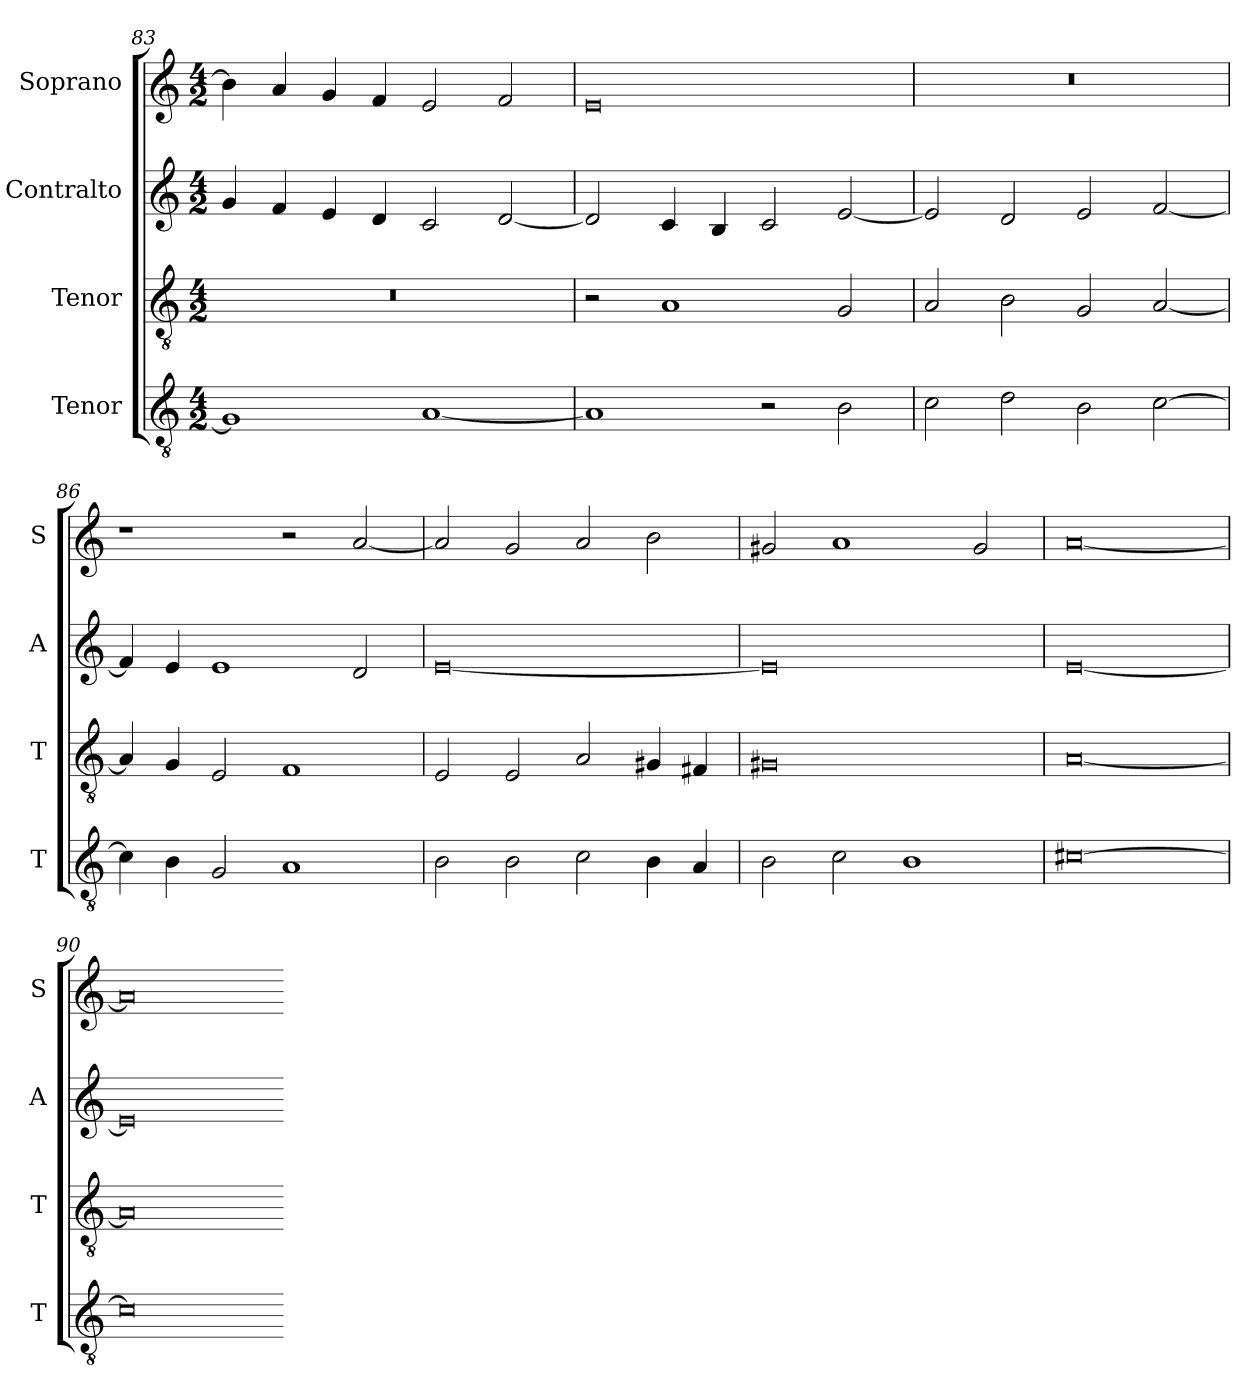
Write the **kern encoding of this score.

**kern	**kern	**kern	**kern
*part4	*part3	*part2	*part1
*staff4	*staff3	*staff2	*staff1
*I"Tenor	*I"Tenor	*I"Contralto	*I"Soprano
*I'T	*I'T	*I'A	*I'S
*clefGv2	*clefGv2	*clefG2	*clefG2
*k[]	*k[]	*k[]	*k[]
*E:phr	*E:phr	*E:phr	*E:phr
*M4/2	*M4/2	*M4/2	*M4/2
=83	=83	=83	=83
1G]	0r	4g	4b]
.	.	4f	4a
.	.	4e	4g
.	.	4d	4f
[1A	.	2c	2e
.	.	[2d	2f
=84	=84	=84	=84
1A]	2r	2d]	0e
.	1A	4c	.
.	.	4B	.
2r	.	2c	.
2B	2G	[2e	.
=85	=85	=85	=85
2c	2A	2e]	0r
2d	2B	2d	.
2B	2G	2e	.
[2c	[2A	[2f	.
=86	=86	=86	=86
4c]	4A]	4f]	1r
4B	4G	4e	.
2G	2E	1e	.
1A	1F	.	2r
.	.	2d	[2a
=87	=87	=87	=87
2B	2E	[0e	2a]
2B	2E	.	2g
2c	2A	.	2a
4B	4G#X	.	2b
4A	4F#X	.	.
=88	=88	=88	=88
2B	0G#X	0e]	2g#X
2c	.	.	1a
1B	.	.	.
.	.	.	2g#
=89	=89	=89	=89
[0c#X	[0A	[0e	[0a
=90	=90	=90	=90
0c#]	0A]	0e]	0a]
=-	=-	=-	=-
*-	*-	*-	*-
